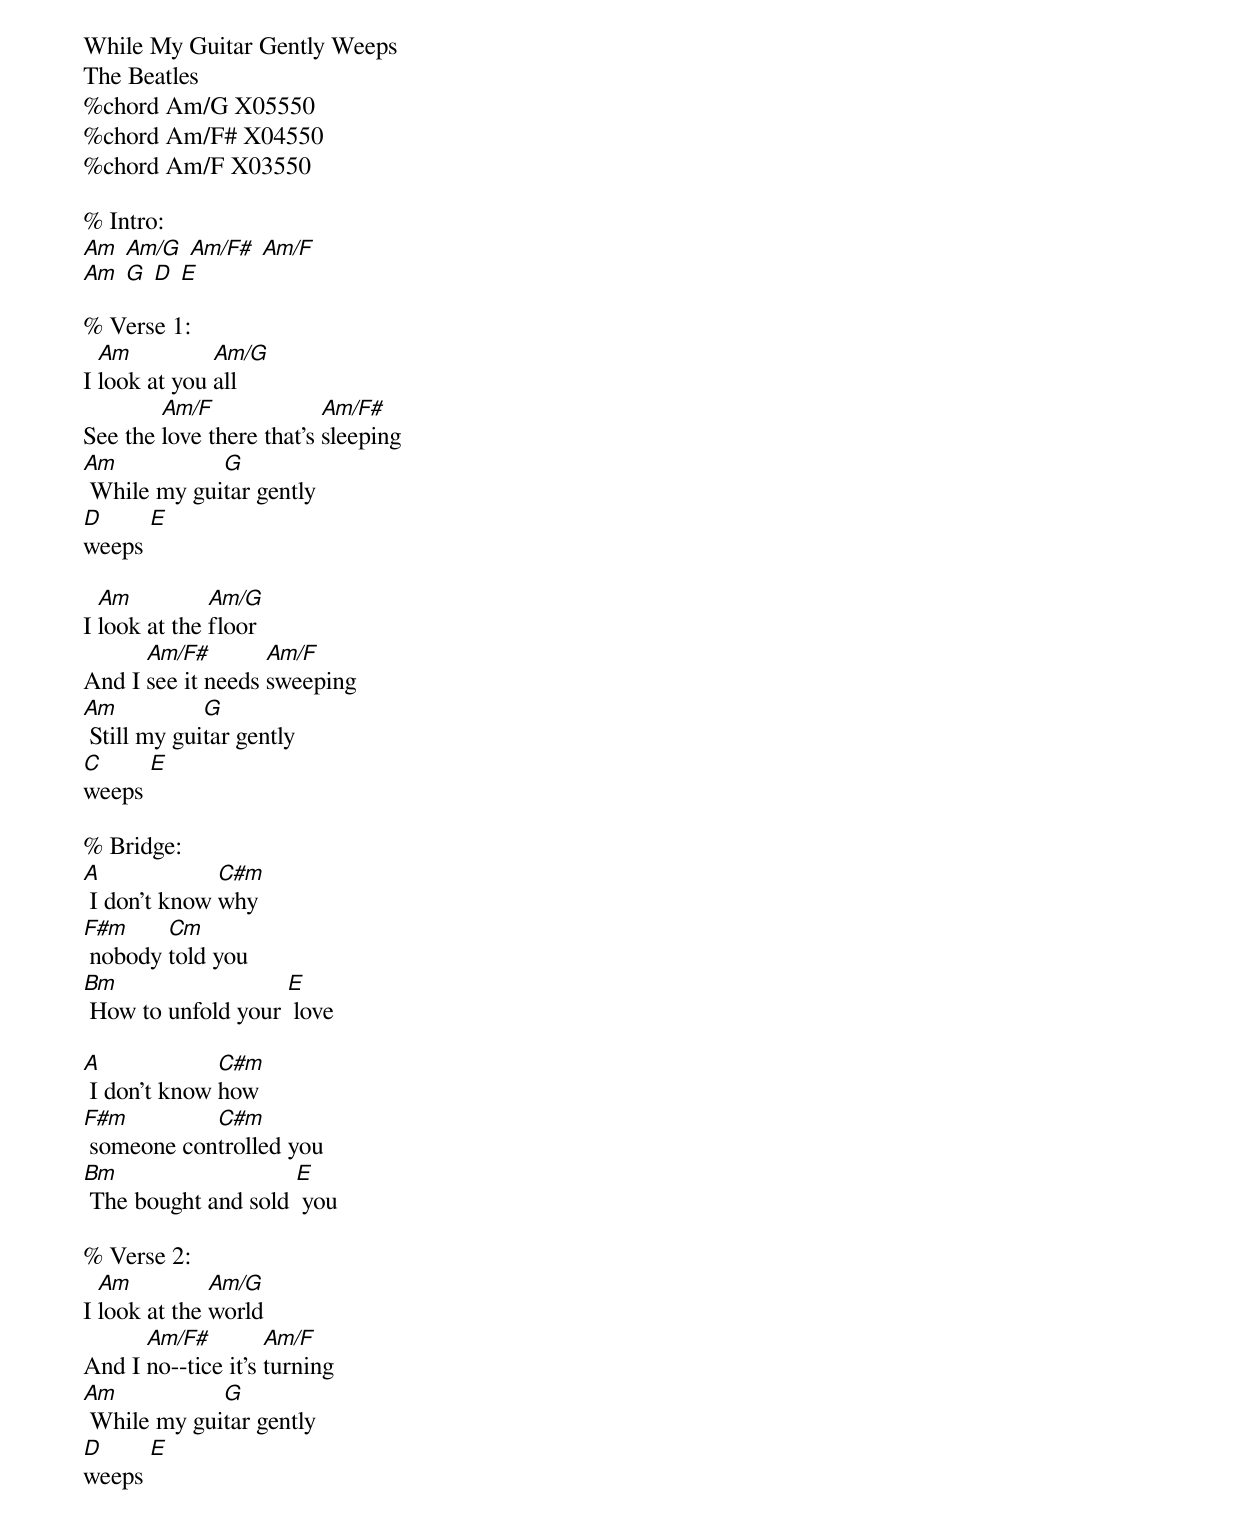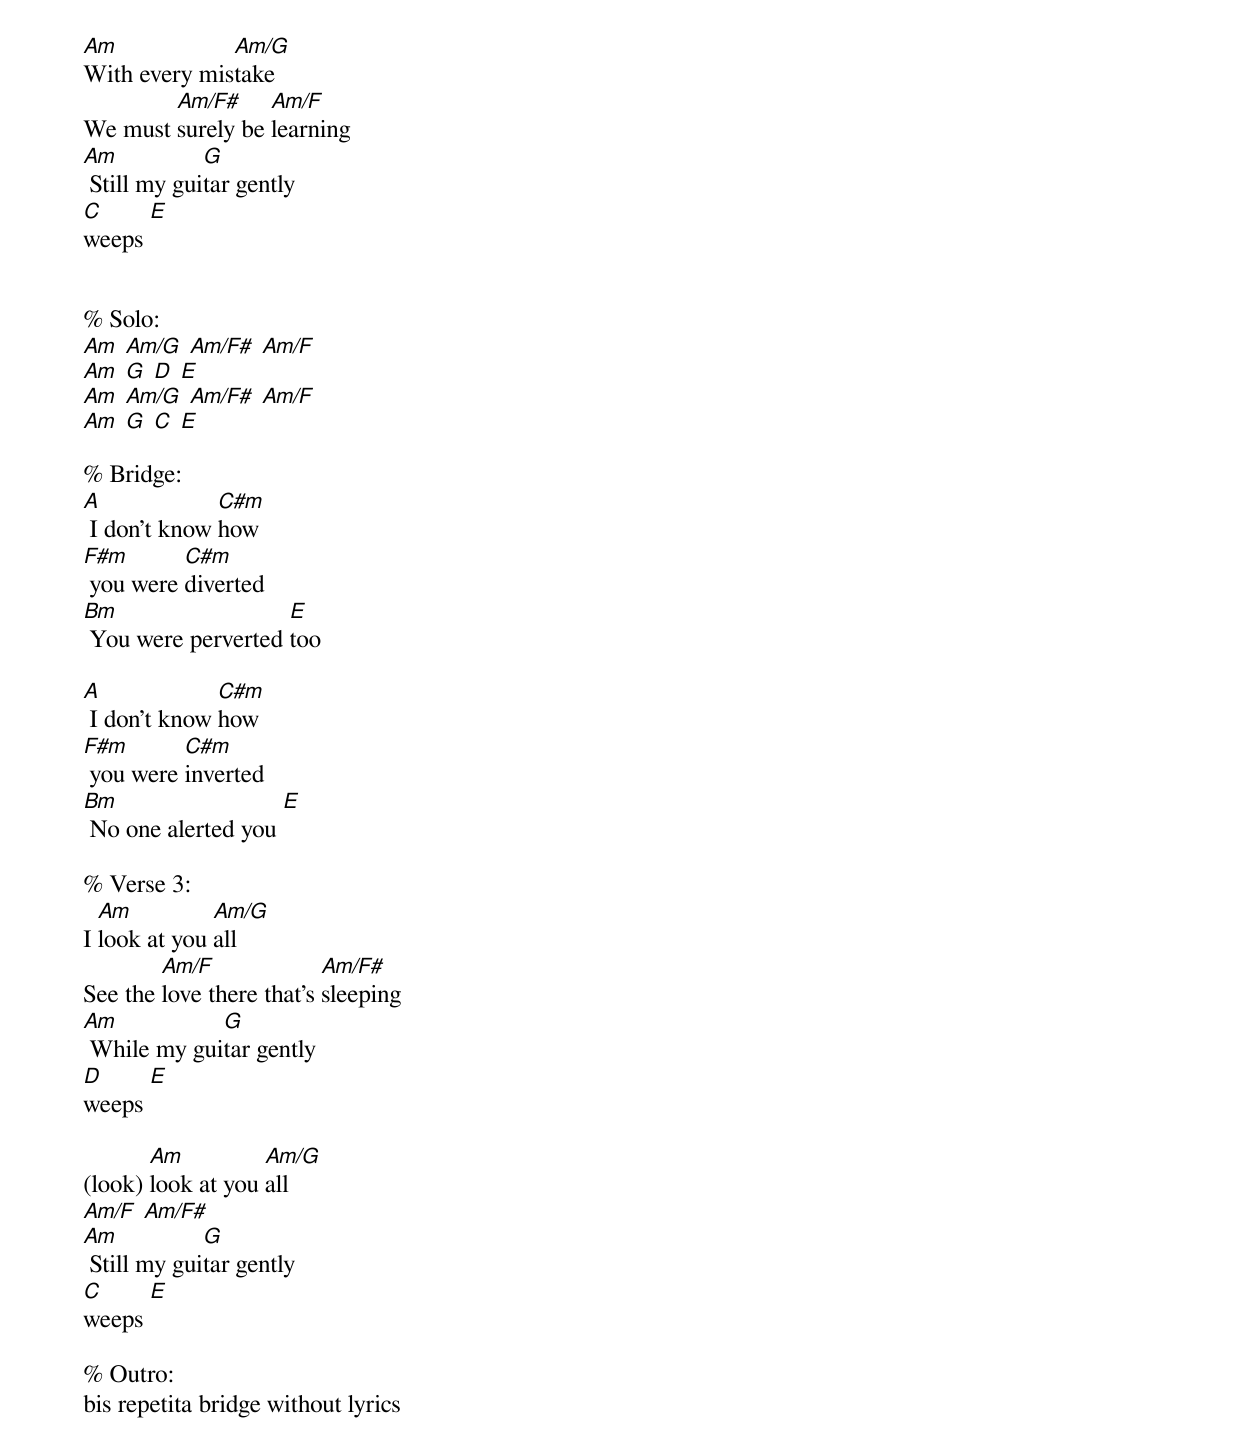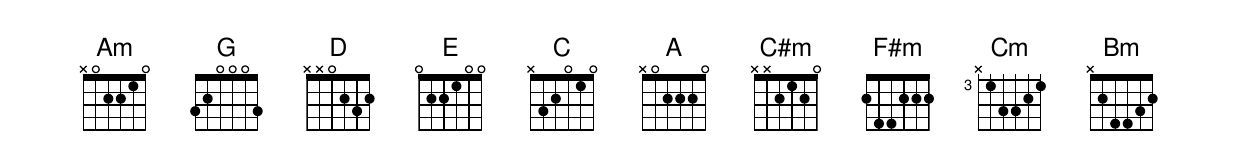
While My Guitar Gently Weeps
The Beatles
%chord Am/G X05550
%chord Am/F# X04550
%chord Am/F X03550

% Intro:
[Am] [Am/G] [Am/F#] [Am/F]
[Am] [G] [D] [E]

% Verse 1:
I [Am]look at you [Am/G]all
See the [Am/F]love there that's [Am/F#]sleeping
[Am] While my gui[G]tar gently
[D]weeps [E]

I [Am]look at the [Am/G]floor
And I [Am/F#]see it needs [Am/F]sweeping
[Am] Still my gui[G]tar gently
[C]weeps [E]

% Bridge:
[A] I don’t know [C#m]why
[F#m] nobody [Cm]told you
[Bm] How to unfold your [E] love

[A] I don’t know [C#m]how
[F#m] someone con[C#m]trolled you
[Bm] The bought and sold [E] you

% Verse 2:
I [Am]look at the [Am/G]world
And I [Am/F#]no--tice it's [Am/F]turning
[Am] While my gui[G]tar gently
[D]weeps [E]

[Am]With every mis[Am/G]take
We must [Am/F#]surely be [Am/F]learning
[Am] Still my gui[G]tar gently
[C]weeps [E]


% Solo:
[Am] [Am/G] [Am/F#] [Am/F]
[Am] [G] [D] [E]
[Am] [Am/G] [Am/F#] [Am/F]
[Am] [G] [C] [E]

% Bridge:
[A] I don't know [C#m]how
[F#m] you were [C#m]diverted
[Bm] You were perverted [E]too

[A] I don't know [C#m]how
[F#m] you were [C#m]inverted
[Bm] No one alerted you [E]

% Verse 3:
I [Am]look at you [Am/G]all
See the [Am/F]love there that's [Am/F#]sleeping
[Am] While my gui[G]tar gently
[D]weeps [E]

(look) [Am]look at you [Am/G]all
[Am/F] [Am/F#]
[Am] Still my gui[G]tar gently
[C]weeps [E]

% Outro:
bis repetita bridge without lyrics
